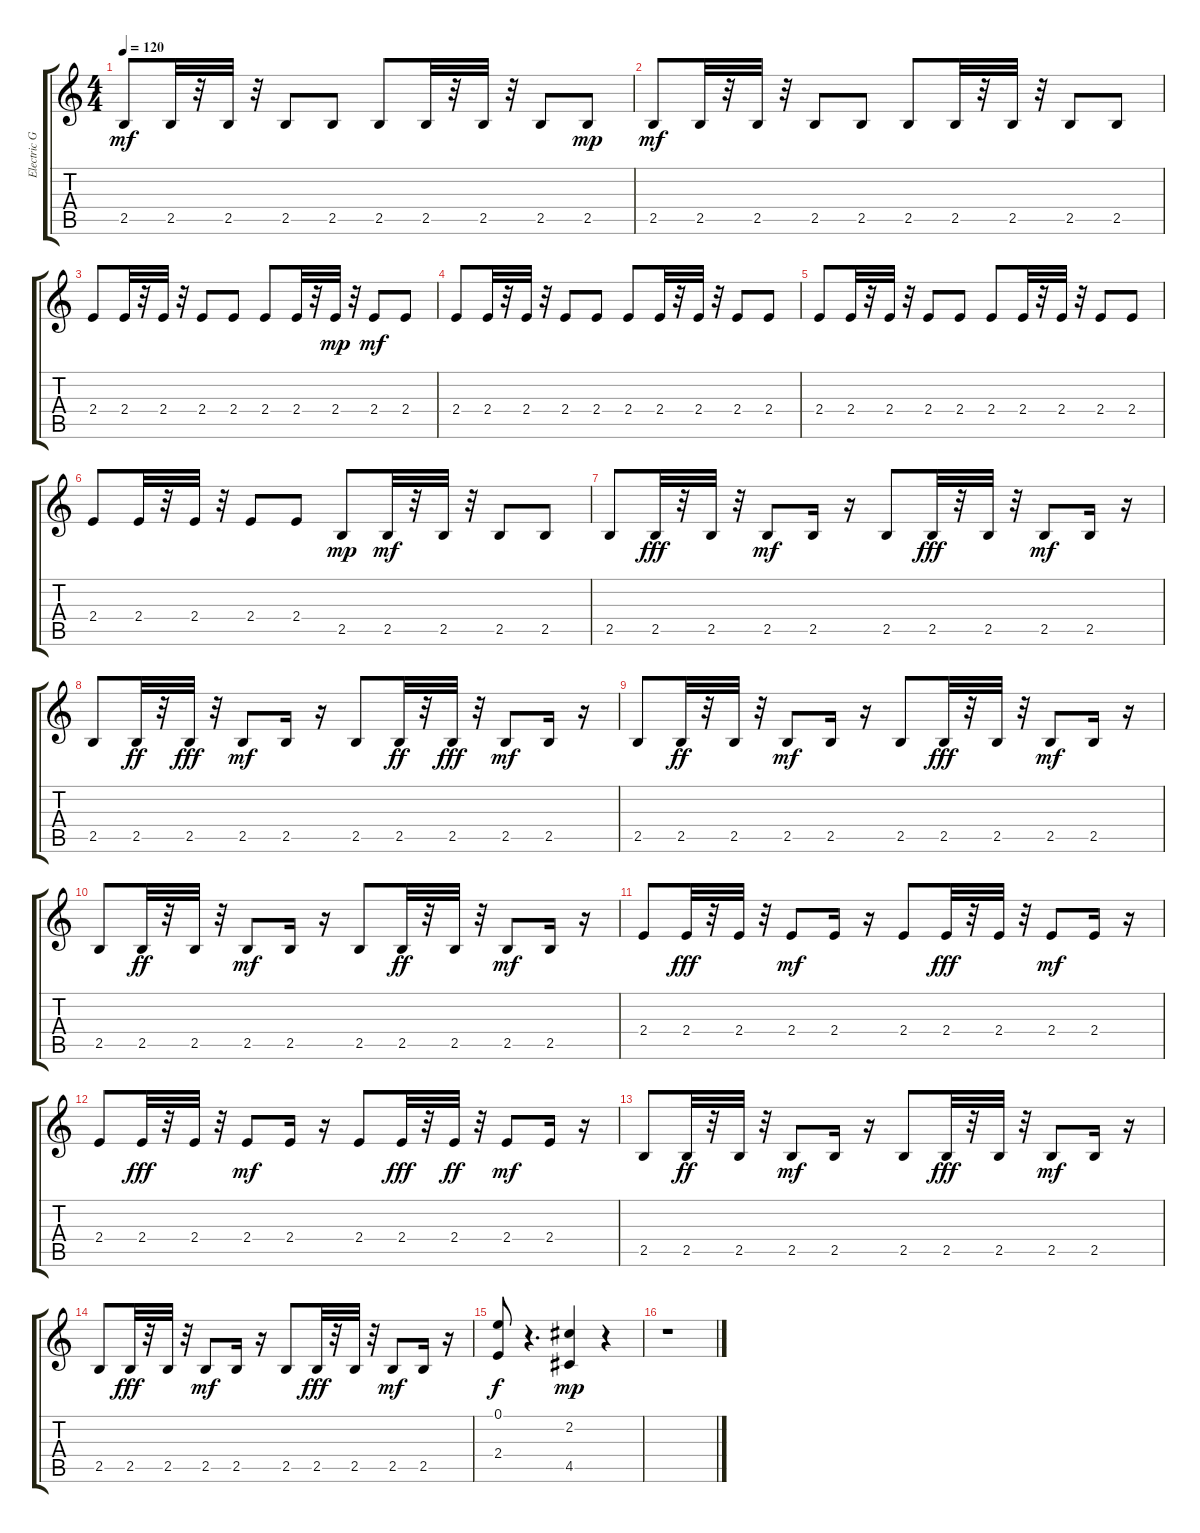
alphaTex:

\track ("Electric Guitar" "Electric G") {instrument electricguitarclean}
\staff {score tabs}
\tuning (E4 B3 G3 D3 A2 E2) {hide}
\ts (4 4)
\tempo 120
\clef g2
\ks c
2.5.8{dy mf} 2.5.32 r.32 2.5.32 r.32 2.5.8 2.5.8 2.5.8 2.5.32 r.32 2.5.32 r.32 2.5.8 2.5.8{dy mp} |
2.5.8{dy mf} 2.5.32 r.32 2.5.32 r.32 2.5.8 2.5.8 2.5.8 2.5.32 r.32 2.5.32 r.32 2.5.8 2.5.8 |
2.4.8 2.4.32 r.32 2.4.32 r.32 2.4.8 2.4.8 2.4.8 2.4.32 r.32 2.4.32{dy mp} r.32 2.4.8{dy mf} 2.4.8 |
2.4.8 2.4.32 r.32 2.4.32 r.32 2.4.8 2.4.8 2.4.8 2.4.32 r.32 2.4.32 r.32 2.4.8 2.4.8 |
2.4.8 2.4.32 r.32 2.4.32 r.32 2.4.8 2.4.8 2.4.8 2.4.32 r.32 2.4.32 r.32 2.4.8 2.4.8 |
2.4.8 2.4.32 r.32 2.4.32 r.32 2.4.8 2.4.8 2.5.8{dy mp} 2.5.32{dy mf} r.32 2.5.32 r.32 2.5.8 2.5.8 |
2.5.8 2.5.32{dy fff} r.32 2.5.32 r.32 2.5.8{dy mf} 2.5.16 r.16 2.5.8 2.5.32{dy fff} r.32 2.5.32 r.32 2.5.8{dy mf} 2.5.16 r.16 |
2.5.8 2.5.32{dy ff} r.32 2.5.32{dy fff} r.32 2.5.8{dy mf} 2.5.16 r.16 2.5.8 2.5.32{dy ff} r.32 2.5.32{dy fff} r.32 2.5.8{dy mf} 2.5.16 r.16 |
2.5.8 2.5.32{dy ff} r.32 2.5.32 r.32 2.5.8{dy mf} 2.5.16 r.16 2.5.8 2.5.32{dy fff} r.32 2.5.32 r.32 2.5.8{dy mf} 2.5.16 r.16 |
2.5.8 2.5.32{dy ff} r.32 2.5.32 r.32 2.5.8{dy mf} 2.5.16 r.16 2.5.8 2.5.32{dy ff} r.32 2.5.32 r.32 2.5.8{dy mf} 2.5.16 r.16 |
2.4.8 2.4.32{dy fff} r.32 2.4.32 r.32 2.4.8{dy mf} 2.4.16 r.16 2.4.8 2.4.32{dy fff} r.32 2.4.32 r.32 2.4.8{dy mf} 2.4.16 r.16 |
2.4.8 2.4.32{dy fff} r.32 2.4.32 r.32 2.4.8{dy mf} 2.4.16 r.16 2.4.8 2.4.32{dy fff} r.32 2.4.32{dy ff} r.32 2.4.8{dy mf} 2.4.16 r.16 |
2.5.8 2.5.32{dy ff} r.32 2.5.32 r.32 2.5.8{dy mf} 2.5.16 r.16 2.5.8 2.5.32{dy fff} r.32 2.5.32 r.32 2.5.8{dy mf} 2.5.16 r.16 |
2.5.8 2.5.32{dy fff} r.32 2.5.32 r.32 2.5.8{dy mf} 2.5.16 r.16 2.5.8 2.5.32{dy fff} r.32 2.5.32 r.32 2.5.8{dy mf} 2.5.16 r.16 |
(0.1 2.4).8{dy f} r.4{d} (2.2 4.5).4{dy mp} r.4 |
r.1
